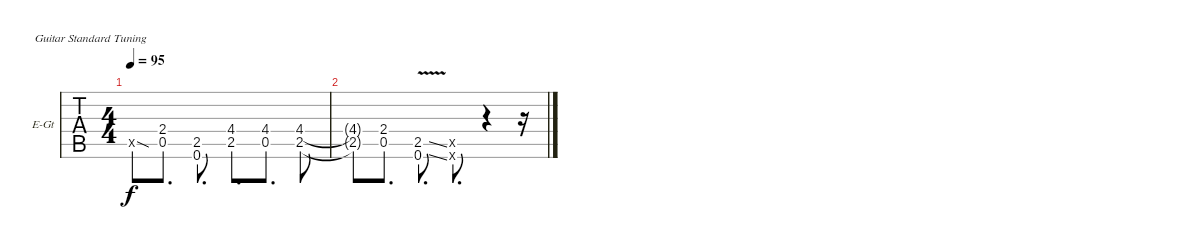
\bracketExtendMode groupsimilarinstruments
\firstSystemTrackNameOrientation horizontal
\otherSystemsTrackNameOrientation horizontal
\track ("Äîðîæêà 1" "E-Gt") {instrument distortionguitar}
\staff {tabs}
\tuning (E4 B3 G3 D3 A2 E2)
\ts (4 4)
\tempo 95
\clef g2
\ks c
0.5{sod x}.8{dy f} (2.4 0.5).8{d} (2.5 0.6).8{d} (4.4 2.5).8{d} (4.4 0.5).8{d} (4.4 2.5).8 |
(4.4{t} 2.5{t}).8 (2.4 0.5).8{d} (2.5{v ss} 0.6{ss}).8{d} (0.5{x} 0.6{x}).8{d} r.4 r.16
